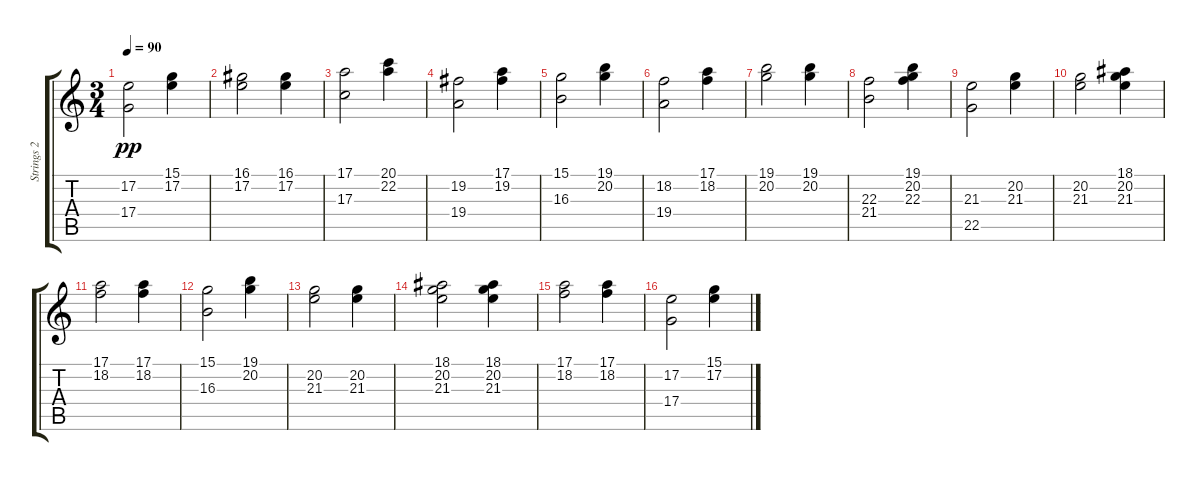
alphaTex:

\track ("Strings 2" "Strings 2") {instrument stringensemble2}
\staff {score tabs}
\tuning (E4 B3 G3 D3 A2 E2) {hide}
\ts (3 4)
\tempo 90
\clef g2
\ks c
(17.2 17.4).2{dy pp} (15.1 17.2).4 |
(16.1 17.2).2 (16.1 17.2).4 |
(17.1 17.3).2 (20.1 22.2).4 |
(19.2 19.4).2 (17.1 19.2).4 |
(15.1 16.3).2 (19.1 20.2).4 |
(18.2 19.4).2 (17.1 18.2).4 |
(19.1 20.2).2 (19.1 20.2).4 |
(22.3 21.4).2 (19.1 20.2 22.3).4 |
(21.3 22.5).2 (20.2 21.3).4 |
(20.2 21.3).2 (18.1 20.2 21.3).4 |
(17.1 18.2).2 (17.1 18.2).4 |
(15.1 16.3).2 (19.1 20.2).4 |
(20.2 21.3).2 (20.2 21.3).4 |
(18.1 20.2 21.3).2 (18.1 20.2 21.3).4 |
(17.1 18.2).2 (17.1 18.2).4 |
(17.2 17.4).2 (15.1 17.2).4
